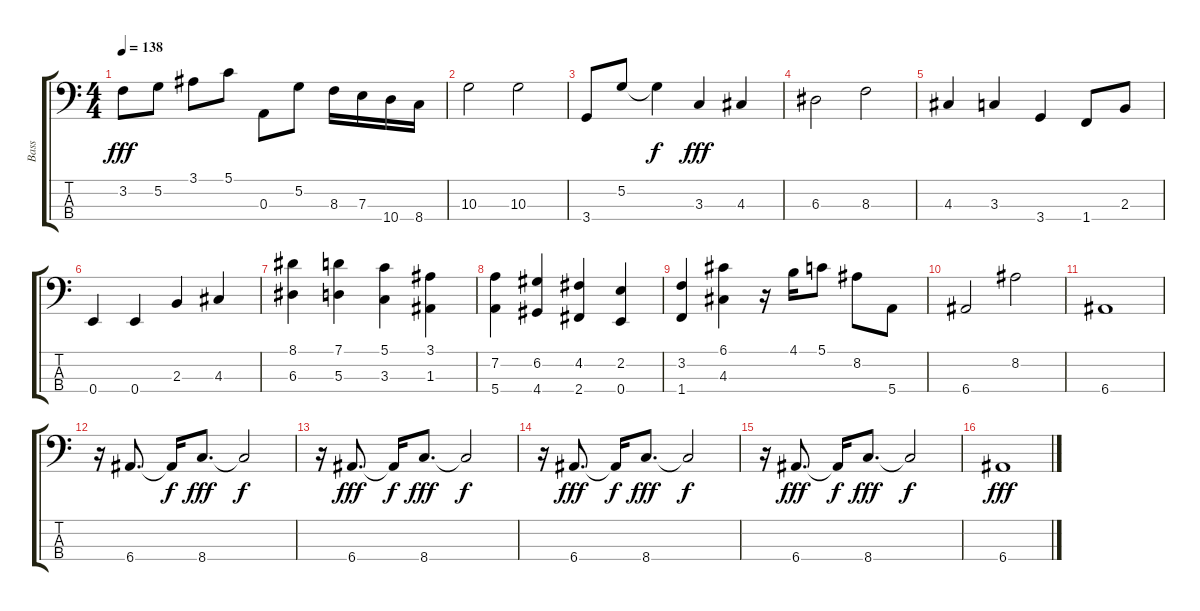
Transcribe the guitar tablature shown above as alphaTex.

\track ("Bass" "Bass") {instrument electricbassfinger}
\staff {score tabs}
\tuning (G2 D2 A1 E1) {hide}
\ts (4 4)
\tempo 138
\clef f4
\ks c
3.2.8{dy fff} 5.2.8 3.1.8 5.1.8 0.3.8 5.2.8 8.3.16 7.3.16 10.4.16 8.4.16 |
10.3.2 10.3.2 |
3.4.8 5.2.8 5.2{t}.4{dy f} 3.3.4{dy fff} 4.3.4 |
6.3.2 8.3.2 |
4.3.4 3.3.4 3.4.4 1.4.8 2.3.8 |
0.4.4 0.4.4 2.3.4 4.3.4 |
(8.1 6.3).4 (7.1 5.3).4 (5.1 3.3).4 (3.1 1.3).4 |
(7.2 5.4).4 (6.2 4.4).4 (4.2 2.4).4 (2.2 0.4).4 |
(3.2 1.4).4 (6.1 4.3).4 r.16 4.1.16 5.1.8 8.2.8 5.4.8 |
6.4.2 8.2.2 |
6.4.1 |
r.16 6.4.8{d} 6.4{t}.16{dy f} 8.4.8{d dy fff} 8.4{t}.2{dy f} |
r.16 6.4.8{d dy fff} 6.4{t}.16{dy f} 8.4.8{d dy fff} 8.4{t}.2{dy f} |
r.16 6.4.8{d dy fff} 6.4{t}.16{dy f} 8.4.8{d dy fff} 8.4{t}.2{dy f} |
r.16 6.4.8{d dy fff} 6.4{t}.16{dy f} 8.4.8{d dy fff} 8.4{t}.2{dy f} |
6.4.1{dy fff}
